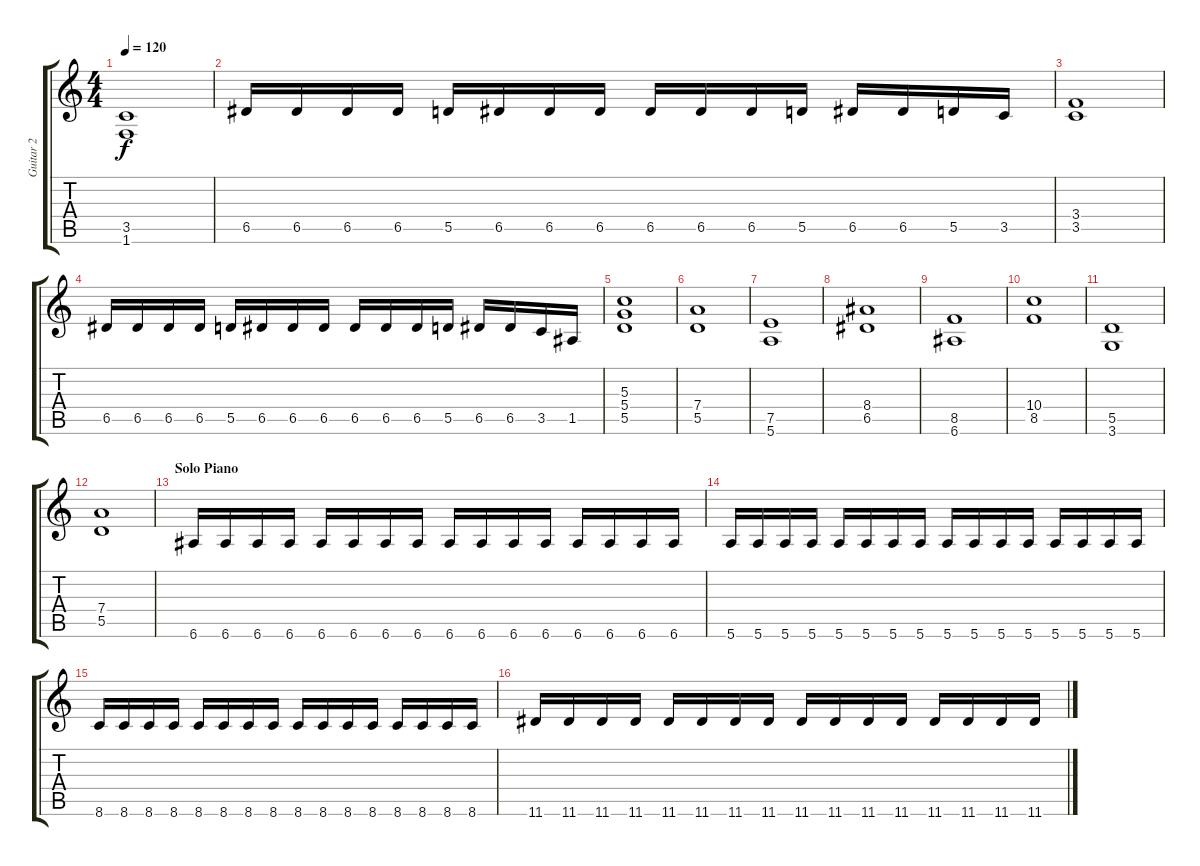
\track ("Guitar 2" "Guitar 2") {instrument distortionguitar}
\staff {score tabs}
\tuning (E4 B3 G3 D3 A2 E2) {hide}
\ts (4 4)
\tempo 120
\clef g2
\ks c
(3.5 1.6).1{dy f} |
6.5.16 6.5.16 6.5.16 6.5.16 5.5.16 6.5.16 6.5.16 6.5.16 6.5.16 6.5.16 6.5.16 5.5.16 6.5.16 6.5.16 5.5.16 3.5.16 |
(3.4 3.5).1 |
6.5.16 6.5.16 6.5.16 6.5.16 5.5.16 6.5.16 6.5.16 6.5.16 6.5.16 6.5.16 6.5.16 5.5.16 6.5.16 6.5.16 3.5.16 1.5.16 |
(5.3 5.4 5.5).1 |
(7.4 5.5).1 |
(7.5 5.6).1 |
(8.4 6.5).1 |
(8.5 6.6).1 |
(10.4 8.5).1 |
(5.5 3.6).1 |
(7.4 5.5).1 |
\section ("" "Solo Piano")
6.6.16 6.6.16 6.6.16 6.6.16 6.6.16 6.6.16 6.6.16 6.6.16 6.6.16 6.6.16 6.6.16 6.6.16 6.6.16 6.6.16 6.6.16 6.6.16 |
5.6.16 5.6.16 5.6.16 5.6.16 5.6.16 5.6.16 5.6.16 5.6.16 5.6.16 5.6.16 5.6.16 5.6.16 5.6.16 5.6.16 5.6.16 5.6.16 |
8.6.16 8.6.16 8.6.16 8.6.16 8.6.16 8.6.16 8.6.16 8.6.16 8.6.16 8.6.16 8.6.16 8.6.16 8.6.16 8.6.16 8.6.16 8.6.16 |
11.6.16 11.6.16 11.6.16 11.6.16 11.6.16 11.6.16 11.6.16 11.6.16 11.6.16 11.6.16 11.6.16 11.6.16 11.6.16 11.6.16 11.6.16 11.6.16
